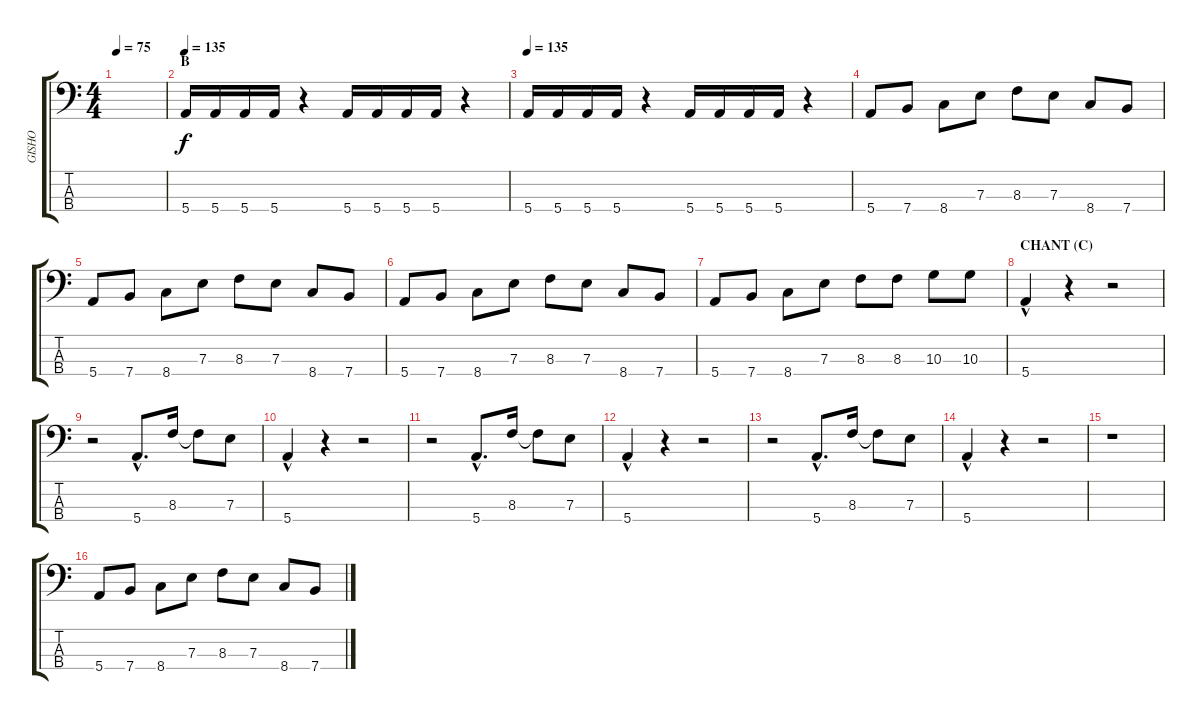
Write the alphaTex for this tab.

\track ("GISHO" "GISHO") {instrument electricbasspick}
\staff {score tabs}
\tuning (G2 D2 A1 E1) {hide}
\ts (4 4)
\tempo 75
\clef f4
\ks c
|
\section ("" "B")
\tempo 135
5.4.16 5.4.16 5.4.16 5.4.16 r.4 5.4.16 5.4.16 5.4.16 5.4.16 r.4 |
\tempo 135
5.4.16 5.4.16 5.4.16 5.4.16 r.4 5.4.16 5.4.16 5.4.16 5.4.16 r.4 |
5.4.8 7.4.8 8.4.8 7.3.8 8.3.8 7.3.8 8.4.8 7.4.8 |
5.4.8 7.4.8 8.4.8 7.3.8 8.3.8 7.3.8 8.4.8 7.4.8 |
5.4.8 7.4.8 8.4.8 7.3.8 8.3.8 7.3.8 8.4.8 7.4.8 |
5.4.8 7.4.8 8.4.8 7.3.8 8.3.8 8.3.8 10.3.8 10.3.8 |
\section ("" "CHANT (C)")
5.4{hac}.4 r.4 r.2 |
r.2 5.4{hac}.8{d} 8.3.16 8.3{t}.8 7.3.8 |
5.4{hac}.4 r.4 r.2 |
r.2 5.4{hac}.8{d} 8.3.16 8.3{t}.8 7.3.8 |
5.4{hac}.4 r.4 r.2 |
r.2 5.4{hac}.8{d} 8.3.16 8.3{t}.8 7.3.8 |
5.4{hac}.4 r.4 r.2 |
r.1 |
5.4.8 7.4.8 8.4.8 7.3.8 8.3.8 7.3.8 8.4.8 7.4.8
